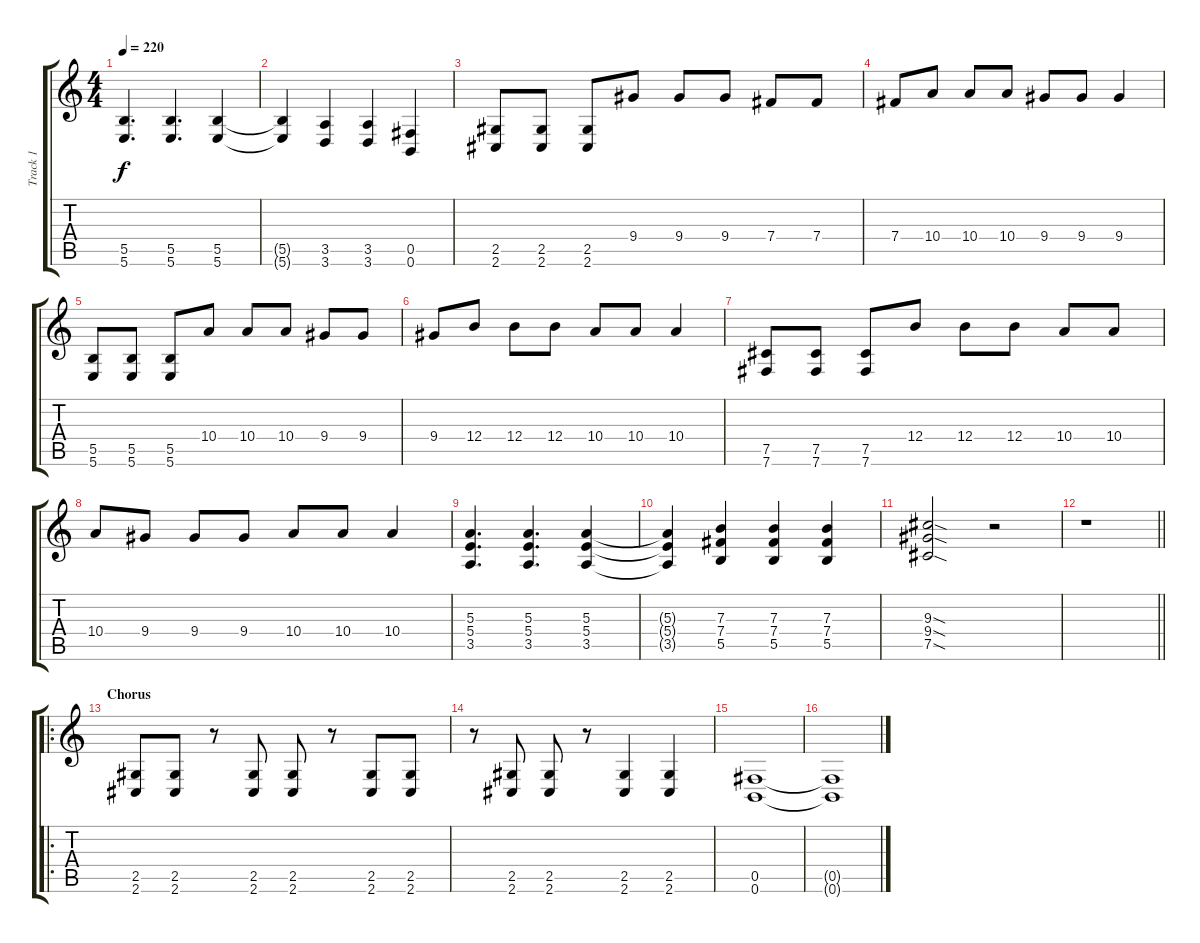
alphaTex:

\track ("Track 1" "Track 1") {instrument distortionguitar}
\staff {score tabs}
\tuning (Db4 Ab3 E3 B2 Gb2 B1) {hide}
\ts (4 4)
\tempo 220
\clef g2
\ks c
(5.5 5.6).4{d dy f} (5.5 5.6).4{d} (5.5 5.6).4 |
(5.5{t} 5.6{t}).4 (3.5 3.6).4 (3.5 3.6).4 (0.5 0.6).4 |
(2.5 2.6).8 (2.5 2.6).8 (2.5 2.6).8 9.4.8 9.4.8 9.4.8 7.4.8 7.4.8 |
7.4.8 10.4.8 10.4.8 10.4.8 9.4.8 9.4.8 9.4.4 |
(5.5 5.6).8 (5.5 5.6).8 (5.5 5.6).8 10.4.8 10.4.8 10.4.8 9.4.8 9.4.8 |
9.4.8 12.4.8 12.4.8 12.4.8 10.4.8 10.4.8 10.4.4 |
(7.5 7.6).8 (7.5 7.6).8 (7.5 7.6).8 12.4.8 12.4.8 12.4.8 10.4.8 10.4.8 |
10.4.8 9.4.8 9.4.8 9.4.8 10.4.8 10.4.8 10.4.4 |
(5.3 5.4 3.5).4{d} (5.3 5.4 3.5).4{d} (5.3 5.4 3.5).4 |
(5.3{t} 5.4{t} 3.5{t}).4 (7.3 7.4 5.5).4 (7.3 7.4 5.5).4 (7.3 7.4 5.5).4 |
(9.3{sod} 9.4{sod} 7.5{sod}).2 r.2 |
\barLineRight lightlight
r.1 |
\ro
\section ("" "Chorus")
(2.5 2.6).8 (2.5 2.6).8 r.8 (2.5 2.6).8 (2.5 2.6).8 r.8 (2.5 2.6).8 (2.5 2.6).8 |
r.8 (2.5 2.6).8 (2.5 2.6).8 r.8 (2.5 2.6).4 (2.5 2.6).4 |
(0.5 0.6).1 |
(0.5{t} 0.6{t}).1
